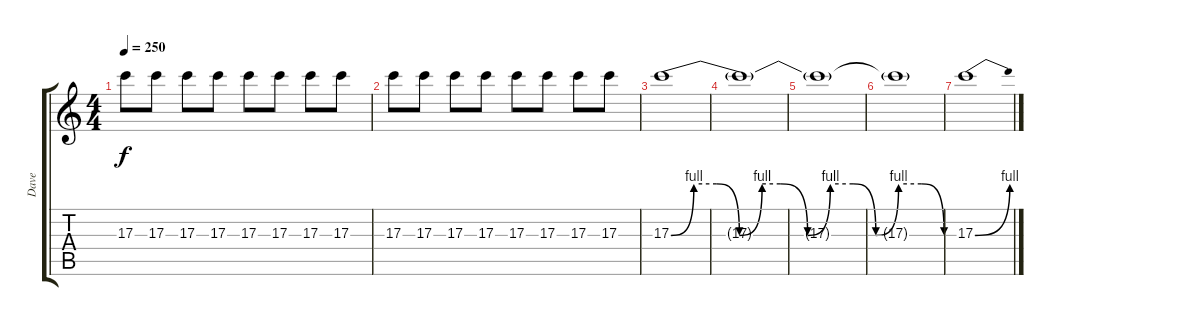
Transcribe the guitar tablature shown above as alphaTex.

\track ("Dave" "Dave") {instrument overdrivenguitar}
\staff {score tabs}
\tuning (E4 B3 G3 D3 A2 E2) {hide}
\ts (4 4)
\tempo 250
\clef g2
\ks c
17.3.8{dy f} 17.3.8 17.3.8 17.3.8 17.3.8 17.3.8 17.3.8 17.3.8 |
17.3.8 17.3.8 17.3.8 17.3.8 17.3.8 17.3.8 17.3.8 17.3.8 |
17.3{be (custom 0 0 5 4 10 4 15 0 20 4 24 4 30 0 35 4 40 4 45 0 50 4 55 4 60 0)}.1 |
17.3{t}.1 |
17.3{t}.1 |
17.3{t}.1 |
17.3{be (bend 0 0 60 4)}.1
